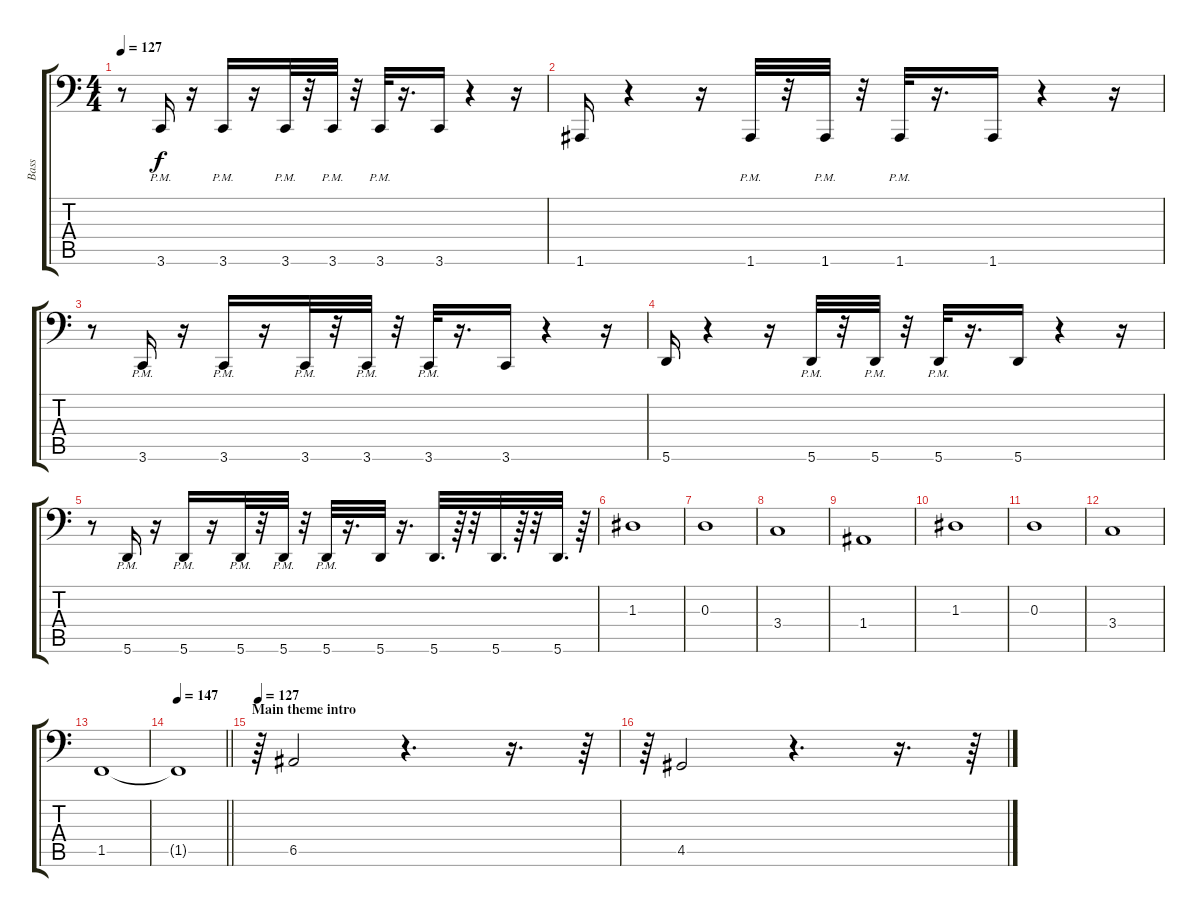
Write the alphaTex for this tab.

\track ("Bass" "Bass") {instrument electricbasspick}
\staff {score tabs}
\tuning (C3 G2 D2 A1 E1 A0) {hide}
\ts (4 4)
\tempo 127
\clef f4
\ks c
r.8{dy f} 3.6{pm}.16 r.16 3.6{pm}.16 r.16 3.6{pm}.32 r.32 3.6{pm}.32 r.32 3.6{pm}.32 r.16{d} 3.6.16 r.4 r.16 |
1.6.16 r.4 r.16 1.6{pm}.32 r.32 1.6{pm}.32 r.32 1.6{pm}.32 r.16{d} 1.6.16 r.4 r.16 |
r.8 3.6{pm}.16 r.16 3.6{pm}.16 r.16 3.6{pm}.32 r.32 3.6{pm}.32 r.32 3.6{pm}.32 r.16{d} 3.6.16 r.4 r.16 |
5.6.16 r.4 r.16 5.6{pm}.32 r.32 5.6{pm}.32 r.32 5.6{pm}.32 r.16{d} 5.6.16 r.4 r.16 |
r.8 5.6{pm}.16 r.16 5.6{pm}.16 r.16 5.6{pm}.32 r.32 5.6{pm}.32 r.32 5.6{pm}.32 r.16{d} 5.6.32 r.16{d} 5.6.32{d} r.64 r.32 5.6.32{d} r.64 r.32 5.6.32{d} r.64 |
1.3.1 |
0.3.1 |
3.4.1 |
1.4.1 |
1.3.1 |
0.3.1 |
3.4.1 |
1.5.1 |
\tempo 147
\barLineRight lightlight
1.5{t}.1 |
\section ("" "Main theme intro")
\tempo 127
r.64 6.5.2 r.4{d} r.16{d} r.64 |
r.64 4.5.2 r.4{d} r.16{d} r.64
